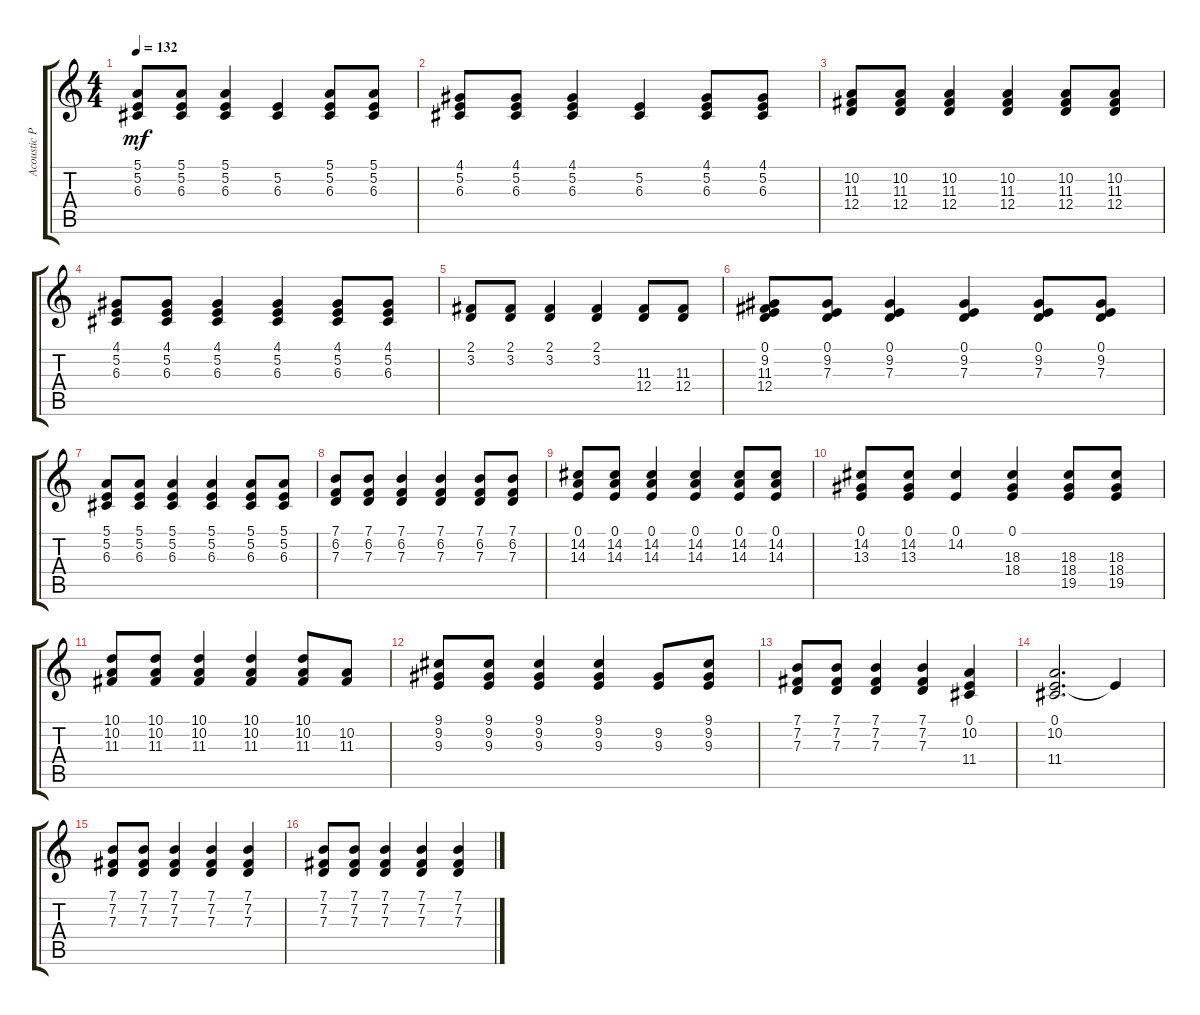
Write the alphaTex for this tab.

\track ("Acoustic Piano (Staff 1)" "Acoustic P") {instrument acousticgrandpiano}
\staff {score tabs}
\tuning (E4 B3 G3 D3 A2 E2) {hide}
\ts (4 4)
\tempo 132
\clef g2
\ks aminor
(5.1 5.2 6.3).8{dy mf} (5.1 5.2 6.3).8 (5.1 5.2 6.3).4 (5.2 6.3).4 (5.1 5.2 6.3).8 (5.1 5.2 6.3).8 |
(4.1 5.2 6.3).8 (4.1 5.2 6.3).8 (4.1 5.2 6.3).4 (5.2 6.3).4 (4.1 5.2 6.3).8 (4.1 5.2 6.3).8 |
(10.2 11.3 12.4).8 (10.2 11.3 12.4).8 (10.2 11.3 12.4).4 (10.2 11.3 12.4).4 (10.2 11.3 12.4).8 (10.2 11.3 12.4).8 |
(4.1 5.2 6.3).8 (4.1 5.2 6.3).8 (4.1 5.2 6.3).4 (4.1 5.2 6.3).4 (4.1 5.2 6.3).8 (4.1 5.2 6.3).8 |
(2.1 3.2).8 (2.1 3.2).8 (2.1 3.2).4 (2.1 3.2).4 (11.3 12.4).8 (11.3 12.4).8 |
(0.1 9.2 11.3 12.4).8 (0.1 9.2 7.3).8 (0.1 9.2 7.3).4 (0.1 9.2 7.3).4 (0.1 9.2 7.3).8 (0.1 9.2 7.3).8 |
(5.1 5.2 6.3).8 (5.1 5.2 6.3).8 (5.1 5.2 6.3).4 (5.1 5.2 6.3).4 (5.1 5.2 6.3).8 (5.1 5.2 6.3).8 |
(7.1 6.2 7.3).8 (7.1 6.2 7.3).8 (7.1 6.2 7.3).4 (7.1 6.2 7.3).4 (7.1 6.2 7.3).8 (7.1 6.2 7.3).8 |
(0.1 14.2 14.3).8 (0.1 14.2 14.3).8 (0.1 14.2 14.3).4 (0.1 14.2 14.3).4 (0.1 14.2 14.3).8 (0.1 14.2 14.3).8 |
(0.1 14.2 13.3).8 (0.1 14.2 13.3).8 (0.1 14.2).4 (0.1 18.3 18.4).4 (18.3 18.4 19.5).8 (18.3 18.4 19.5).8 |
(10.1 10.2 11.3).8 (10.1 10.2 11.3).8 (10.1 10.2 11.3).4 (10.1 10.2 11.3).4 (10.1 10.2 11.3).8 (10.2 11.3).8 |
(9.1 9.2 9.3).8 (9.1 9.2 9.3).8 (9.1 9.2 9.3).4 (9.1 9.2 9.3).4 (9.2 9.3).8 (9.1 9.2 9.3).8 |
(7.1 7.2 7.3).8 (7.1 7.2 7.3).8 (7.1 7.2 7.3).4 (7.1 7.2 7.3).4 (0.1 10.2 11.4).4 |
(0.1 10.2 11.4).2{d} 0.1{t}.4 |
(7.1 7.2 7.3).8 (7.1 7.2 7.3).8 (7.1 7.2 7.3).4 (7.1 7.2 7.3).4 (7.1 7.2 7.3).4 |
(7.1 7.2 7.3).8 (7.1 7.2 7.3).8 (7.1 7.2 7.3).4 (7.1 7.2 7.3).4 (7.1 7.2 7.3).4
